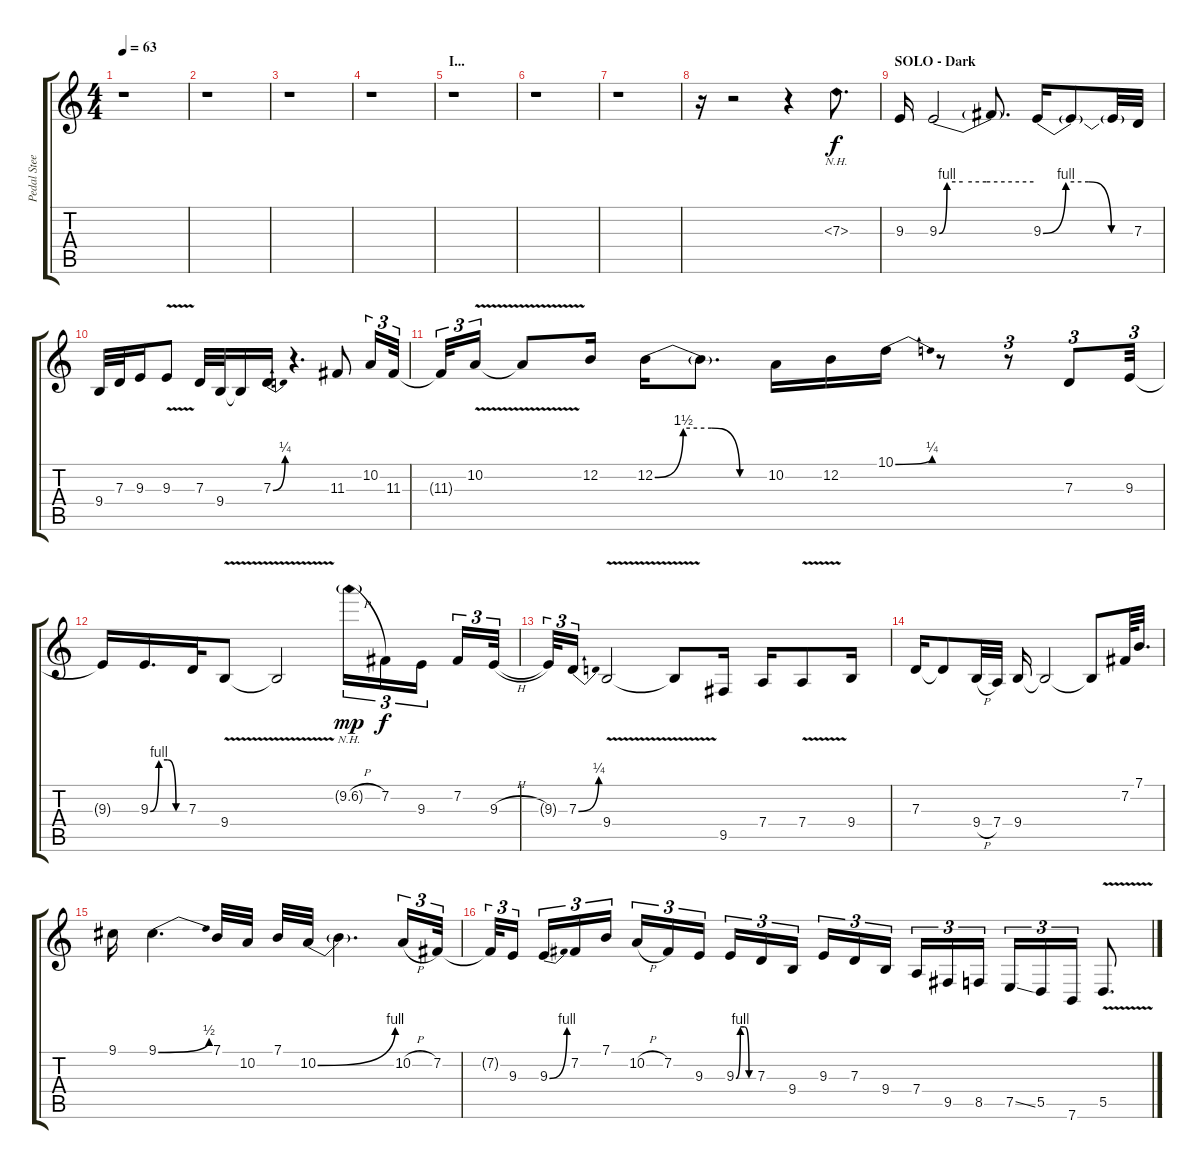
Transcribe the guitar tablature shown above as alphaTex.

\track ("Pedal Steel / Solo double" "Pedal Stee") {instrument pad5bowed}
\staff {score tabs}
\tuning (E4 B3 G3 D3 A2 E2) {hide}
\ts (4 4)
\tempo 63
\clef g2
\ks c
r.1{dy f} |
r.1 |
r.1 |
r.1 |
\section ("" "I...")
r.1 |
r.1 |
r.1 |
r.16 r.2 r.4 7.3{nh}.8{d} |
\section ("" "SOLO - Dark")
9.3.16 9.3{be (custom 0 0 5 4 15 4 30 4 60 4)}.2 9.3{t}.8{d} 9.3{be (custom 0 0 15 4 30 4 45 0 60 0)}.16 9.3{t}.8 9.3{t}.32 7.3.32 |
9.4.32 7.3.32 9.3.16 9.3{v}.8 7.3.32 9.4.32 9.4{t}.16 7.3{be (bend 0 0 60 1)}.16 r.4{d} 11.3.8 10.2.16{tu (3 2)} 11.3.32{tu (3 2)} |
11.3{t}.32{tu (3 2)} 10.2{v}.16{tu (3 2)} 10.2{t}.8 12.2.16 12.2{be (custom 0 0 15 6 30 6 45 0 60 0)}.16 12.2{t}.8{d} 10.2.16 12.2.16 10.1{be (bend 0 0 60 1)}.16 r.8 r.8{tu (3 2)} 7.3.8{tu (3 2)} 9.3.32{tu (3 2)} |
9.3{t}.16 9.3{be (custom 0 0 15 4 30 4 45 0 60 0)}.16{d} 7.3.32 9.4{v}.8 9.4{t}.2 10.2{nh h g}.16{tu (3 2) dy mp} 7.2.16{tu (3 2) dy f} 9.3.16{tu (3 2)} 7.2.16{tu (3 2)} 9.3{h}.32{tu (3 2)} |
9.3{t}.32{tu (3 2)} 7.3{be (bend 0 0 60 1)}.16{tu (3 2)} 9.4{v}.2 9.4{t}.8 9.5.16 7.4.16 7.4{v}.8 9.4.16 |
7.3.16 7.3{t}.8 9.4{h}.32 7.4.32 9.4.16 9.4{t}.2 9.4{t}.8 7.2.64 7.1.32{d} |
9.1.16 9.1{be (bend 0 0 60 2)}.4{d} 7.1.32 10.2.32 7.1.32 10.2{be (bend 0 0 60 4)}.32 10.2{t}.4{d} 10.2{h}.16{tu (3 2)} 7.2.32{tu (3 2)} |
7.2{t}.32{tu (3 2)} 9.3.16{tu (3 2)} 9.3{be (bend 0 0 60 4)}.16{tu (3 2)} 7.2.16{tu (3 2)} 7.1.16{tu (3 2)} 10.2{h}.16{tu (3 2)} 7.2.16{tu (3 2)} 9.3.16{tu (3 2)} 9.3{be (custom 0 0 15 4 30 4 45 0 60 0)}.16{tu (3 2)} 7.3.16{tu (3 2)} 9.4.16{tu (3 2)} 9.3.16{tu (3 2)} 7.3.16{tu (3 2)} 9.4.16{tu (3 2)} 7.4.16{tu (3 2)} 9.5.16{tu (3 2)} 8.5.16{tu (3 2)} 7.5{ss}.16{tu (3 2)} 5.5.16{tu (3 2)} 7.6.16{tu (3 2)} 5.5{v}.8{d}
